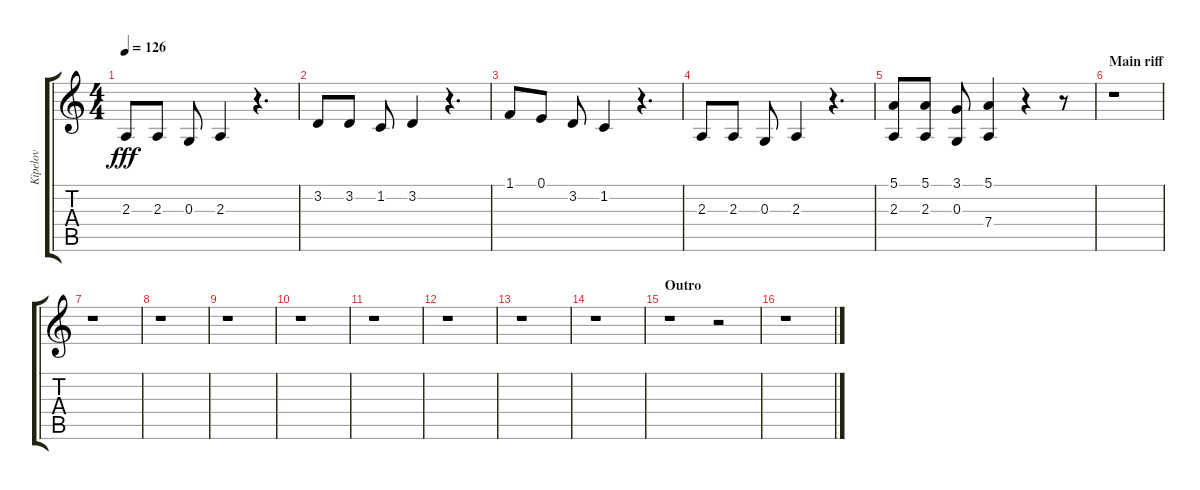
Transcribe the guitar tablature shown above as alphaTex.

\track ("Kipelov" "Kipelov") {instrument tenorsax}
\staff {score tabs}
\tuning (E4 B3 G3 D3 A2 E2) {hide}
\ts (4 4)
\tempo 126
\clef g2
\ks c
2.3.8{dy fff} 2.3.8 0.3.8 2.3.4 r.4{d} |
3.2.8 3.2.8 1.2.8 3.2.4 r.4{d} |
1.1.8 0.1.8 3.2.8 1.2.4 r.4{d} |
2.3.8 2.3.8 0.3.8 2.3.4 r.4{d} |
(5.1 2.3).8 (5.1 2.3).8 (3.1 0.3).8 (5.1 7.4).4 r.4 r.8 |
\section ("" "Main riff")
r.1 |
r.1 |
r.1 |
r.1 |
r.1 |
r.1 |
r.1 |
r.1 |
r.1 |
\section ("" "Outro")
r.1 r.2 |
r.1
